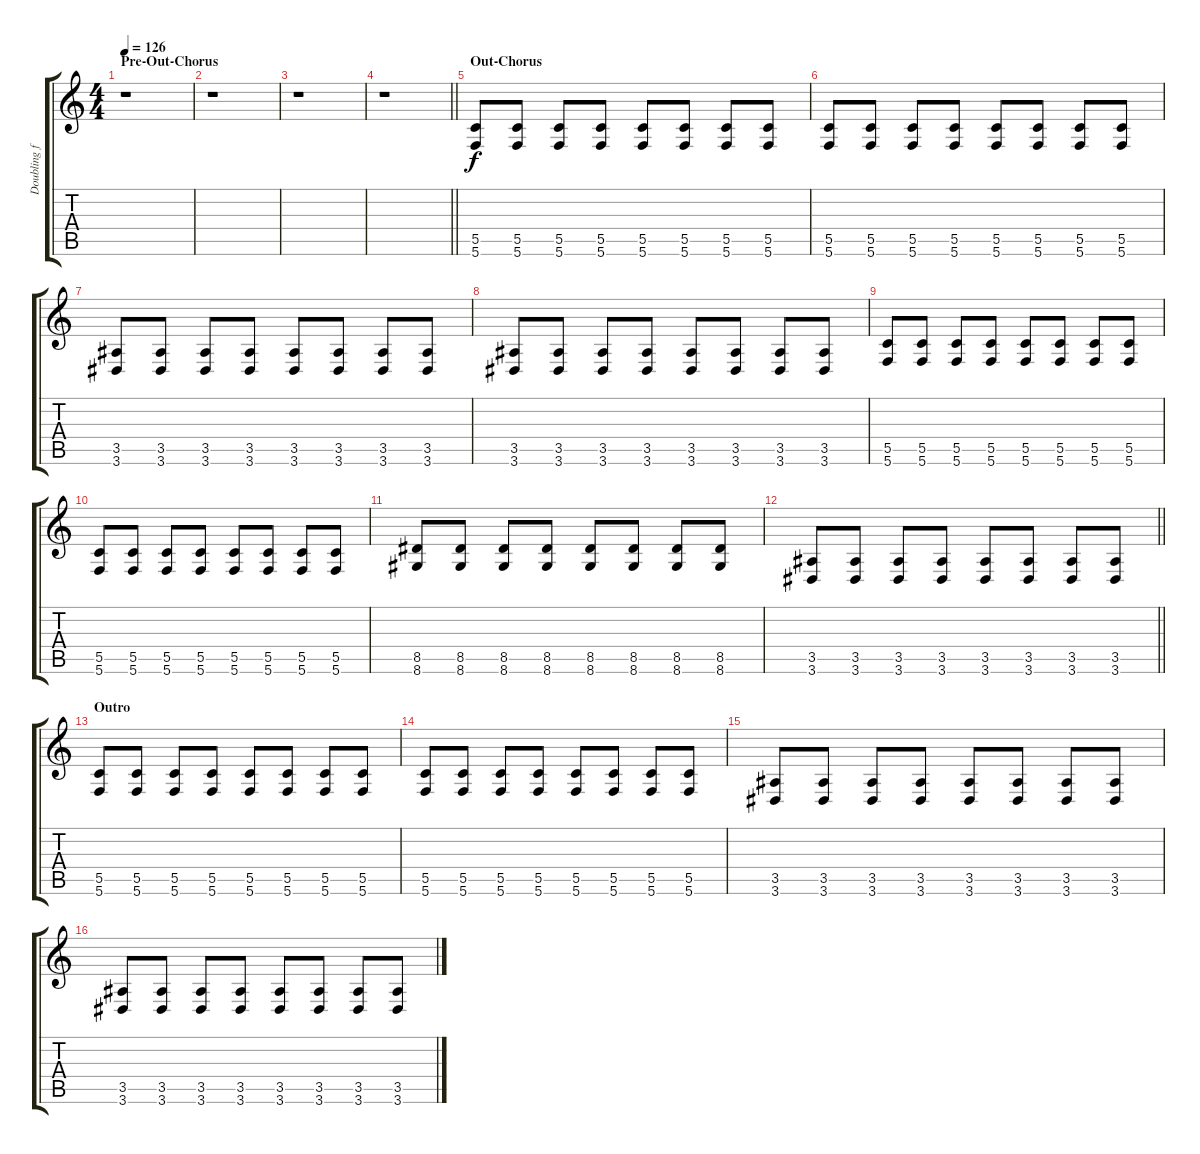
\track ("Doubling for Guitar 1" "Doubling f") {instrument distortionguitar}
\staff {score tabs}
\tuning (D4 A3 F3 C3 G2 C2) {hide}
\ts (4 4)
\section ("" "Pre-Out-Chorus")
\tempo 126
\clef g2
\ks c
r.1{dy f} |
r.1 |
r.1 |
\barLineRight lightlight
r.1 |
\section ("" "Out-Chorus")
(5.5 5.6).8 (5.5 5.6).8 (5.5 5.6).8 (5.5 5.6).8 (5.5 5.6).8 (5.5 5.6).8 (5.5 5.6).8 (5.5 5.6).8 |
(5.5 5.6).8 (5.5 5.6).8 (5.5 5.6).8 (5.5 5.6).8 (5.5 5.6).8 (5.5 5.6).8 (5.5 5.6).8 (5.5 5.6).8 |
(3.5 3.6).8 (3.5 3.6).8 (3.5 3.6).8 (3.5 3.6).8 (3.5 3.6).8 (3.5 3.6).8 (3.5 3.6).8 (3.5 3.6).8 |
(3.5 3.6).8 (3.5 3.6).8 (3.5 3.6).8 (3.5 3.6).8 (3.5 3.6).8 (3.5 3.6).8 (3.5 3.6).8 (3.5 3.6).8 |
(5.5 5.6).8 (5.5 5.6).8 (5.5 5.6).8 (5.5 5.6).8 (5.5 5.6).8 (5.5 5.6).8 (5.5 5.6).8 (5.5 5.6).8 |
(5.5 5.6).8 (5.5 5.6).8 (5.5 5.6).8 (5.5 5.6).8 (5.5 5.6).8 (5.5 5.6).8 (5.5 5.6).8 (5.5 5.6).8 |
(8.5 8.6).8 (8.5 8.6).8 (8.5 8.6).8 (8.5 8.6).8 (8.5 8.6).8 (8.5 8.6).8 (8.5 8.6).8 (8.5 8.6).8 |
\barLineRight lightlight
(3.5 3.6).8 (3.5 3.6).8 (3.5 3.6).8 (3.5 3.6).8 (3.5 3.6).8 (3.5 3.6).8 (3.5 3.6).8 (3.5 3.6).8 |
\section ("" "Outro")
(5.5 5.6).8 (5.5 5.6).8 (5.5 5.6).8 (5.5 5.6).8 (5.5 5.6).8 (5.5 5.6).8 (5.5 5.6).8 (5.5 5.6).8 |
(5.5 5.6).8 (5.5 5.6).8 (5.5 5.6).8 (5.5 5.6).8 (5.5 5.6).8 (5.5 5.6).8 (5.5 5.6).8 (5.5 5.6).8 |
(3.5 3.6).8 (3.5 3.6).8 (3.5 3.6).8 (3.5 3.6).8 (3.5 3.6).8 (3.5 3.6).8 (3.5 3.6).8 (3.5 3.6).8 |
(3.5 3.6).8 (3.5 3.6).8 (3.5 3.6).8 (3.5 3.6).8 (3.5 3.6).8 (3.5 3.6).8 (3.5 3.6).8 (3.5 3.6).8
